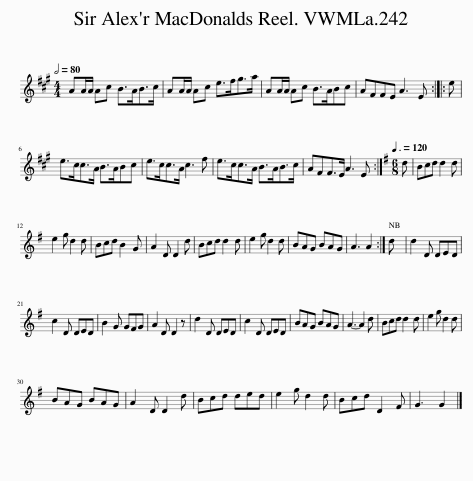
X:1
L:1/8
Q:1/2=80
M:4/4
I:linebreak $
K:A
V:1 treble
V:1
 AA/A/ Ac B>AB>c | AA/A/ Ac e>fg>a | AA/A/ Ac B>ABc | AFFE A3 E :: e |$ %5
 e>cc>A B>ABc | e>cc>A c3 f | e>cc>A B>AB>c | AFF>E A3 E :|[K:G][M:6/8][Q:3/8=120] d | %10
 Bcd d2 d |$ e2 g d2 d | Bcd B2 G | A2 D D2 d | Bcd d2 d | %15
 e2 g d2 d | BAG BAG | A3 A2 :| d | d2 D DED |$ %20
 c2 D DED | B2 G GFG | A2 D D2 z | d2 D DED | c2 D DED | %25
 BAG BAG | A3- A2 d | Bcd d2 d | e2 g d2 d |$ BAG BAG | %30
 A2 D D2 d | Bcd ded | e2 g d2 d | Bcd D2 F | G3 G2 |] %35
